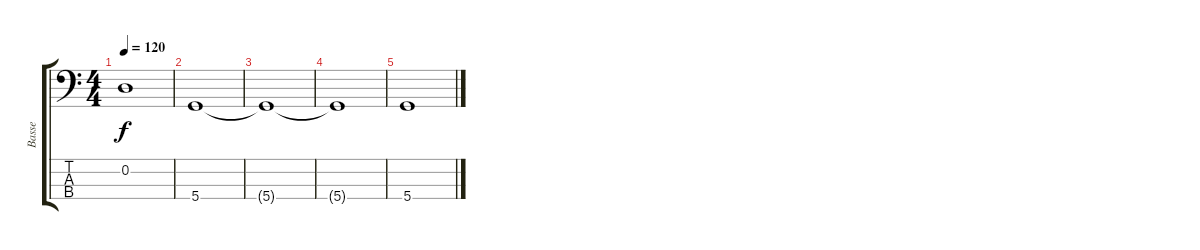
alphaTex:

\track ("Basse" "Basse") {instrument electricbassfinger}
\staff {score tabs}
\tuning (G2 D2 A1 D1) {hide}
\ts (4 4)
\tempo 120
\clef f4
\ks c
0.2.1{dy f} |
5.4.1 |
5.4{t}.1 |
5.4{t}.1 |
5.4.1
